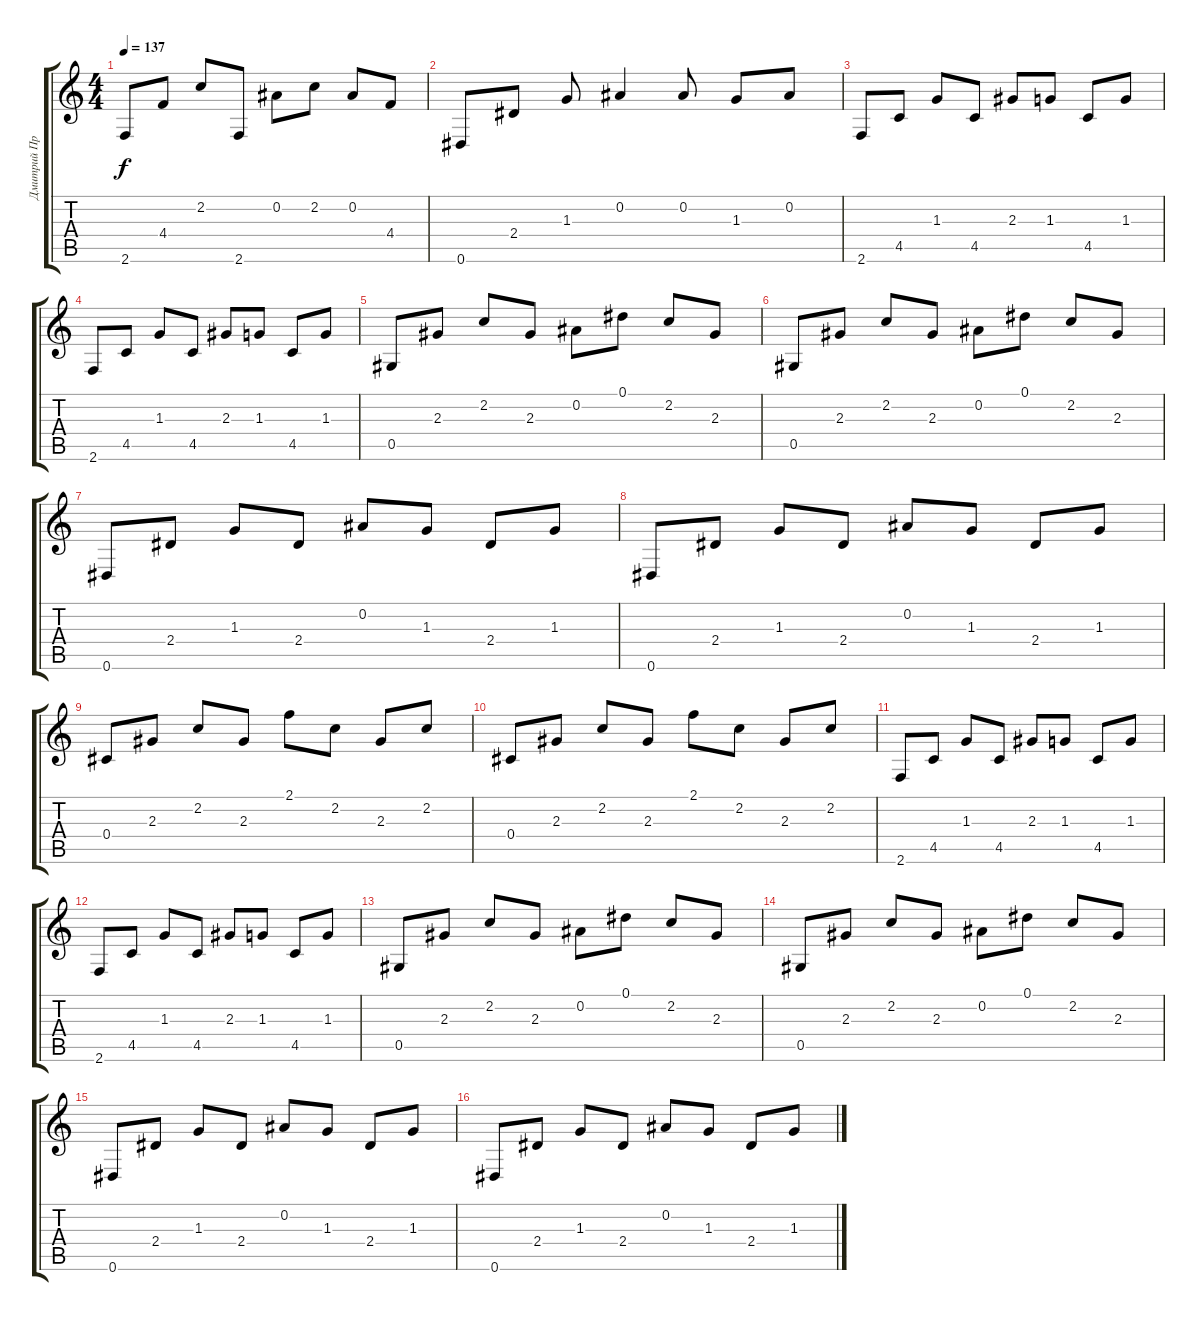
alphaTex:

\track ("Дмитрий Процко" "Дмитрий Пр") {instrument acousticguitarsteel}
\staff {score tabs}
\tuning (Eb4 Bb3 Gb3 Db3 Ab2 Eb2) {hide}
\ts (4 4)
\tempo 137
\clef g2
\ks c
2.6.8{dy f} 4.4.8 2.2.8 2.6.8 0.2.8 2.2.8 0.2.8 4.4.8 |
0.6.8 2.4.8 1.3.8 0.2.4 0.2.8 1.3.8 0.2.8 |
2.6.8{volume 16} 4.5.8 1.3.8 4.5.8 2.3.8 1.3.8 4.5.8 1.3.8 |
2.6.8 4.5.8 1.3.8 4.5.8 2.3.8 1.3.8 4.5.8 1.3.8 |
0.5.8 2.3.8 2.2.8 2.3.8 0.2.8 0.1.8 2.2.8 2.3.8 |
0.5.8 2.3.8 2.2.8 2.3.8 0.2.8 0.1.8 2.2.8 2.3.8 |
0.6.8 2.4.8 1.3.8 2.4.8 0.2.8 1.3.8 2.4.8 1.3.8 |
0.6.8 2.4.8 1.3.8 2.4.8 0.2.8 1.3.8 2.4.8 1.3.8 |
0.4.8 2.3.8 2.2.8 2.3.8 2.1.8 2.2.8 2.3.8 2.2.8 |
0.4.8 2.3.8 2.2.8 2.3.8 2.1.8 2.2.8 2.3.8 2.2.8 |
2.6.8 4.5.8 1.3.8 4.5.8 2.3.8 1.3.8 4.5.8 1.3.8 |
2.6.8 4.5.8 1.3.8 4.5.8 2.3.8 1.3.8 4.5.8 1.3.8 |
0.5.8 2.3.8 2.2.8 2.3.8 0.2.8 0.1.8 2.2.8 2.3.8 |
0.5.8 2.3.8 2.2.8 2.3.8 0.2.8 0.1.8 2.2.8 2.3.8 |
0.6.8 2.4.8 1.3.8 2.4.8 0.2.8 1.3.8 2.4.8 1.3.8 |
0.6.8 2.4.8 1.3.8 2.4.8 0.2.8 1.3.8 2.4.8 1.3.8
